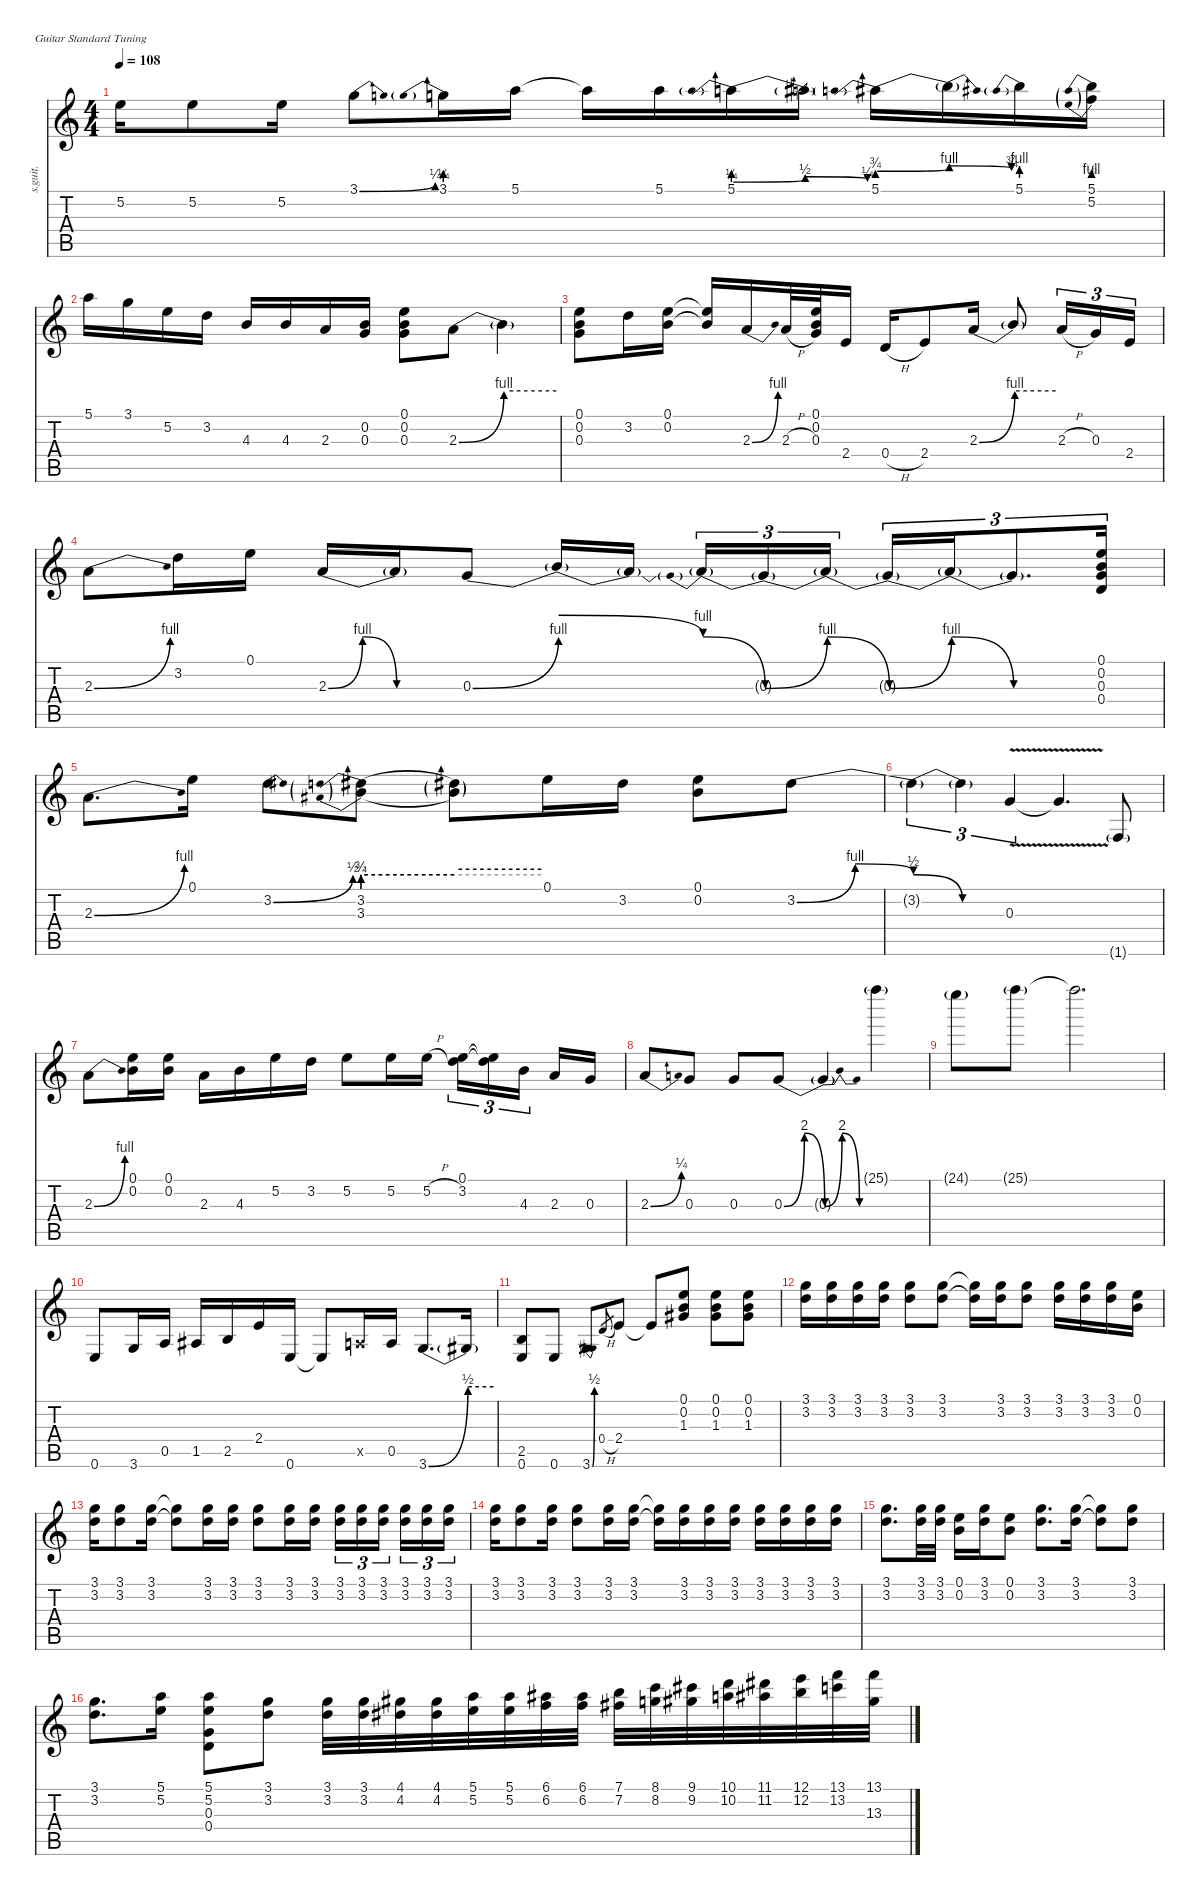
\defaultSystemsLayout 4
\hideDynamics
\bracketExtendMode nobrackets
\otherSystemsTrackNameOrientation horizontal
\track ("Guitar (Jimi Hendrix)" "s.guit.") {instrument acousticguitarsteel}
\staff {score tabs}
\tuning (E4 B3 G3 D3 A2 E2)
\ts (4 4)
\tempo 108
\clef g2
\ks c
5.2.16{dy f beam Down} 5.2.8{beam Down} 5.2.16{beam Down} 3.1{be (bend 0 0 30 1)}.8{beam Down} 3.1{be (prebend 0 1 60 1)}.16{beam Down} 5.1.16{beam Down} 5.1{t}.16{beam Down} 5.1.16{beam Down} 5.1{be (prebendbend 0 1 60 2)}.16{beam Down} 5.1{be (release 0 2 60 1) t}.16{beam Down} 5.1{be (prebendbend 0 3 60 4)}.16{beam Down} 5.1{be (release 0 4 60 3) t}.16{beam Down} 5.1{be (prebend 0 4 60 4)}.16{beam Down} (5.1{be (prebend 0 4 60 4)} 5.2{be (prebend 0 2 60 2)}).16{beam Down} |
5.1.16{beam Down} 3.1.16{beam Down} 5.2.16{beam Down} 3.2.16{beam Down} 4.3.16{beam Up} 4.3.16{beam Up} 2.3.16{beam Up} (0.2 0.3).16{beam Up} (0.1 0.2 0.3).8{beam Down} 2.3{be (bend 0 0 60 4)}.8{beam Down} 2.3{be (hold 0 4 60 4) t}.4{beam Down} |
(0.1 0.2 0.3).8{dy ff beam Down} 3.2.16{dy f beam Down} (0.1 0.2).16{dy ff beam Down} (0.1{t} 0.2{t}).16{dy f beam Up} 2.3{be (bend 0 0 30 4)}.16{beam Up} 2.3{h}.32{beam Up} (0.1 0.2 0.3).32{dy mp beam Up} 2.4.16{dy f beam Up} 0.4{h}.16{beam Up} 2.4.8{beam Up} 2.3{be (bend 0 0 60 4)}.16{beam Up} 2.3{be (hold 0 4 60 4) t}.8{beam Up} 2.3{h}.16{tu (3 2) beam Up} 0.3.16{tu (3 2) beam Up} 2.4.16{tu (3 2) beam Up} |
2.3{be (bend 0 0 30 4)}.8{dy ff beam Down} 3.2.16{dy f beam Down} 0.1.16{beam Down} 2.3{be (bendrelease 0 0 30 4 30 4 60 0)}.16{beam Up} 2.3{be (hold 0 0 60 0) t}.16{beam Up} 0.3{be (bend 0 0 60 4)}.8{beam Up} 0.3{be (release 0 8 60 4) t}.16{beam Up} 0.3{t}.16{beam Up} 0.3{be (prebendrelease 0 4 60 0) t}.16{tu (3 2) beam Up} 0.3{be (bend 0 0 60 4) t}.16{tu (3 2) beam Up} 0.3{be (release 0 4 60 0) t}.16{tu (3 2) beam Up} 0.3{be (bend 0 0 60 4) t}.16{tu (3 2) beam Up} 0.3{be (release 0 4 60 0) t}.16{tu (3 2) beam Up} 0.3{be (hold 0 0 60 0) t}.8{d tu (3 2) beam Up} (0.1 0.2 0.3 0.4).16{tu (3 2) beam Up} |
2.3{be (bend 0 0 19.999999199999998 4)}.8{d dy ff beam Down} 0.1.16{dy f beam Down} 3.2{be (bend 0 0 30 2)}.8{beam Down} (3.2{be (prebend 0 3 60 3)} 3.3{be (prebend 0 2 60 2)}).8{dy ff beam Down} (3.2{be (hold 0 3 60 3) t} 3.3{be (hold 0 2 60 2) t}).8{dy f beam Down} 0.1.16{beam Down} 3.2.16{beam Down} (0.1 0.2).8{beam Down} 3.2{be (bendrelease 0 0 30 4 30 4 60 2)}.8{beam Down} |
3.2{be (release 0 2 60 0) t}.4{tu (3 2) beam Down} 3.2{be (hold 0 0 60 0) t}.4{tu (3 2) beam Down} 0.3{v}.4{tu (3 2) dy ff beam Up} 0.3{v t}.4{d dy f beam Up} 1.6{g}.8{beam Up} |
2.3{be (bend 0 0 30 4)}.8{dy ff beam Down} (0.1 0.2).16{dy f beam Down} (0.1 0.2).16{beam Down} 2.3.16{beam Down} 4.3.16{beam Down} 5.2.16{beam Down} 3.2.16{beam Down} 5.2.8{beam Down} 5.2.16{beam Down} 5.2{h}.16{beam Down} (0.1 3.2).16{tu (3 2) beam Down} (0.1{t} 3.2{t}).16{tu (3 2) beam Down} 4.3.16{tu (3 2) beam Down} 2.3.16{beam Up} 0.3.16{beam Up} |
2.3{be (bend 0 0 30 1)}.8{beam Up} 0.3.8{beam Up} 0.3.8{beam Up} 0.3{be (bendrelease 0 0 30 8 30 8 60 0)}.8{beam Up} 0.3{be (bendrelease 0 0 30 8 30 8 60 0) t}.4{beam Up} 25.1{g}.4{dy p beam Down} |
24.1{g}.8{beam Down} 25.1{g}.8{beam Down} 25.1{t}.2{d dy f beam Down} |
0.6.8{dy ff beam Up} 3.6.16{dy f beam Up} 0.5.16{beam Up} 1.5{acc #}.16{beam Up} 2.5.16{beam Up} 2.4.16{dy ff beam Up} 0.6.16{dy f beam Up} 0.6{t}.8{beam Up} 0.5{x}.16{beam Up} 0.5.16{beam Up} 3.6{be (bend 0 0 60 2)}.8{d beam Up} 3.6{be (hold 0 2 60 2) t}.16{beam Up} |
(2.5 0.6).8{dy ff beam Up} 0.6.8{dy f beam Up} 3.6{be (bend 0 0 30 2)}.8{beam Up} 0.4{h}.8{gr dy mf beam Up} 2.4.8{dy ff beam Up} 2.4{t}.8{dy f beam Up} (0.1 0.2 1.3{acc #}).8{beam Up} (0.1 0.2 1.3{acc #}).8{beam Down} (0.1 0.2 1.3{acc #}).8{beam Down} |
(3.1 3.2).16{beam Down} (3.1 3.2).16{beam Down} (3.1 3.2).16{beam Down} (3.1 3.2).16{beam Down} (3.1 3.2).8{beam Down} (3.1 3.2).8{beam Down} (3.1{t} 3.2{t}).16{beam Down} (3.1 3.2).16{beam Down} (3.1 3.2).8{beam Down} (3.1 3.2).16{beam Down} (3.1 3.2).16{beam Down} (3.1 3.2).16{beam Down} (0.1 0.2).16{beam Down} |
(3.1 3.2).16{beam Down} (3.1 3.2).8{beam Down} (3.1 3.2).16{dy ff beam Down} (3.1{t} 3.2{t}).8{dy f beam Down} (3.1 3.2).16{beam Down} (3.1 3.2).16{beam Down} (3.1 3.2).8{beam Down} (3.1 3.2).16{beam Down} (3.1 3.2).16{beam Down} (3.1 3.2).16{tu (3 2) beam Down} (3.1 3.2).16{tu (3 2) beam Down} (3.1 3.2).16{tu (3 2) beam Down} (3.1 3.2).16{tu (3 2) beam Down} (3.1 3.2).16{tu (3 2) beam Down} (3.1 3.2).16{tu (3 2) beam Down} |
(3.1 3.2).16{beam Down} (3.1 3.2).8{beam Down} (3.1 3.2).16{beam Down} (3.1 3.2).8{beam Down} (3.1 3.2).16{beam Down} (3.1 3.2).16{beam Down} (3.1{t} 3.2{t}).16{beam Down} (3.1 3.2).16{beam Down} (3.1 3.2).16{beam Down} (3.1 3.2).16{beam Down} (3.1 3.2).16{beam Down} (3.1 3.2).16{beam Down} (3.1 3.2).16{beam Down} (3.1 3.2).16{beam Down} |
(3.1 3.2).8{d beam Down} (3.1 3.2).32{beam Down} (3.1 3.2).32{beam Down} (0.1 0.2).16{beam Down} (3.1 3.2).16{beam Down} (0.1 0.2).8{beam Down} (3.1 3.2).8{d beam Down} (3.1 3.2).16{beam Down} (3.1{t} 3.2{t}).8{beam Down} (3.1 3.2).8{beam Down} |
(3.1 3.2).8{d beam Down} (5.1 5.2).16{beam Down} (5.1 5.2 0.3 0.4).8{beam Down} (3.1 3.2).8{beam Down} (3.1 3.2).32{beam Down} (3.1 3.2).32{beam Down} (4.1{acc #} 4.2{acc #}).32{beam Down} (4.1{acc #} 4.2{acc #}).32{beam Down} (5.1 5.2).32{beam Down} (5.1 5.2).32{beam Down} (6.1{acc #} 6.2).32{beam Down} (6.1{acc #} 6.2).32{beam Down} (7.1 7.2{acc #}).32{beam Down} (8.1 8.2).32{beam Down} (9.1{acc #} 9.2{acc #}).32{beam Down} (10.1 10.2).32{beam Down} (11.1{acc #} 11.2{acc #}).32{beam Down} (12.1 12.2).32{beam Down} (13.1 13.2).32{beam Down} (13.1 13.3{acc #}).32{beam Down}
